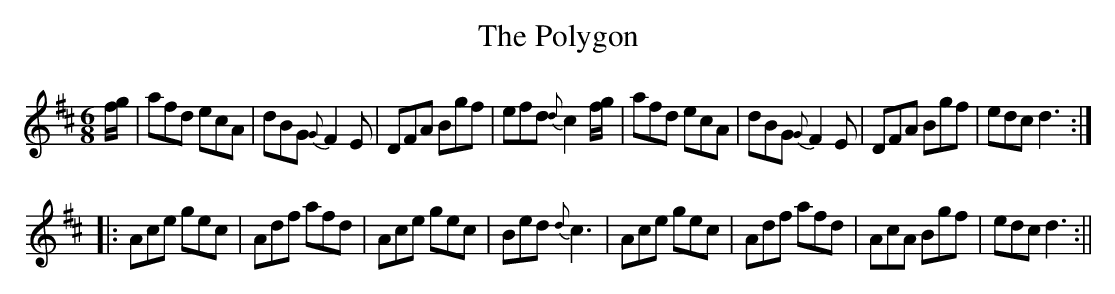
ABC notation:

X:1
T:Polygon, The
M:6/8
L:1/8
K:D
f/g/|afd ecA|dBG {G}F2E|DFA Bgf|efd {d}c2 f/g/|afd ecA|dBG {G}F2E|DFA Bgf|edc d3:|
|:Ace gec|Adf afd|Ace gec|Bed {d}c3|Ace gec|Adf afd|AcA Bgf|edc d3:||
